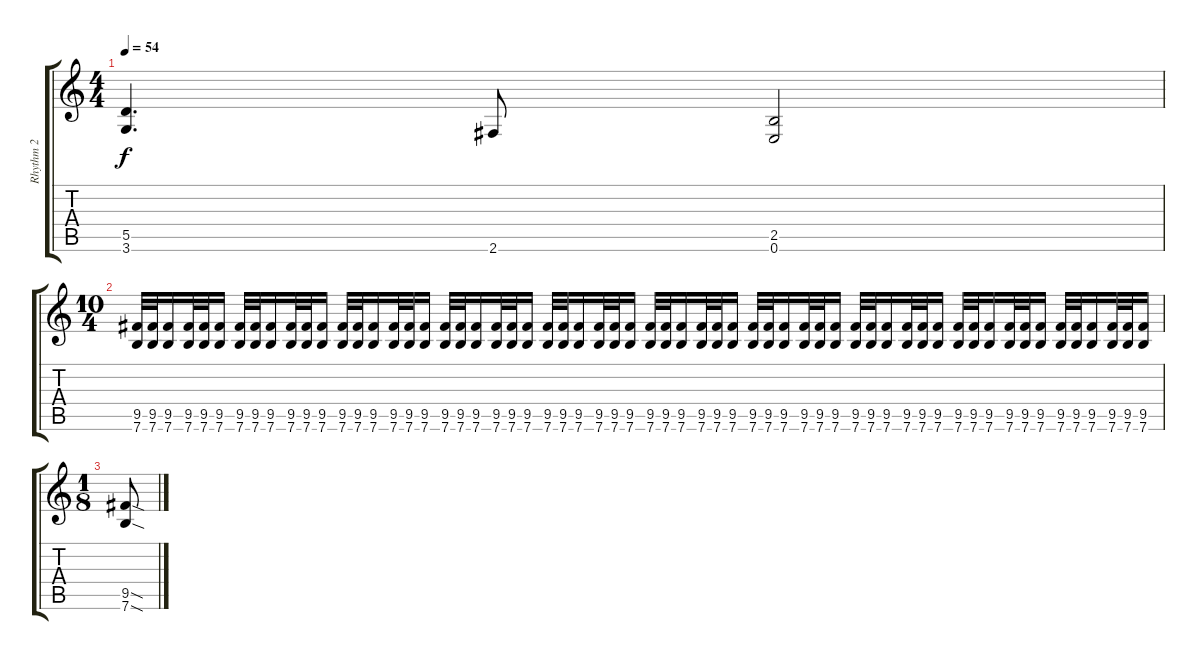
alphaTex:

\track ("Rhythm 2" "Rhythm 2") {instrument distortionguitar}
\staff {score tabs}
\tuning (E4 B3 G3 D3 A2 E2) {hide}
\ts (4 4)
\tempo 54
\clef g2
\ks c
(5.5 3.6).4{d dy f} 2.6.8 (2.5 0.6).2 |
\ts (10 4)
(9.5 7.6).32 (9.5 7.6).32 (9.5 7.6).16 (9.5 7.6).32 (9.5 7.6).32 (9.5 7.6).16 (9.5 7.6).32 (9.5 7.6).32 (9.5 7.6).16 (9.5 7.6).32 (9.5 7.6).32 (9.5 7.6).16 (9.5 7.6).32 (9.5 7.6).32 (9.5 7.6).16 (9.5 7.6).32 (9.5 7.6).32 (9.5 7.6).16 (9.5 7.6).32 (9.5 7.6).32 (9.5 7.6).16 (9.5 7.6).32 (9.5 7.6).32 (9.5 7.6).16 (9.5 7.6).32 (9.5 7.6).32 (9.5 7.6).16 (9.5 7.6).32 (9.5 7.6).32 (9.5 7.6).16 (9.5 7.6).32 (9.5 7.6).32 (9.5 7.6).16 (9.5 7.6).32 (9.5 7.6).32 (9.5 7.6).16 (9.5 7.6).32 (9.5 7.6).32 (9.5 7.6).16 (9.5 7.6).32 (9.5 7.6).32 (9.5 7.6).16 (9.5 7.6).32 (9.5 7.6).32 (9.5 7.6).16 (9.5 7.6).32 (9.5 7.6).32 (9.5 7.6).16 (9.5 7.6).32 (9.5 7.6).32 (9.5 7.6).16 (9.5 7.6).32 (9.5 7.6).32 (9.5 7.6).16 (9.5 7.6).32 (9.5 7.6).32 (9.5 7.6).16 (9.5 7.6).32 (9.5 7.6).32 (9.5 7.6).16 |
\ts (1 8)
(9.5{sod} 7.6{sod}).8
